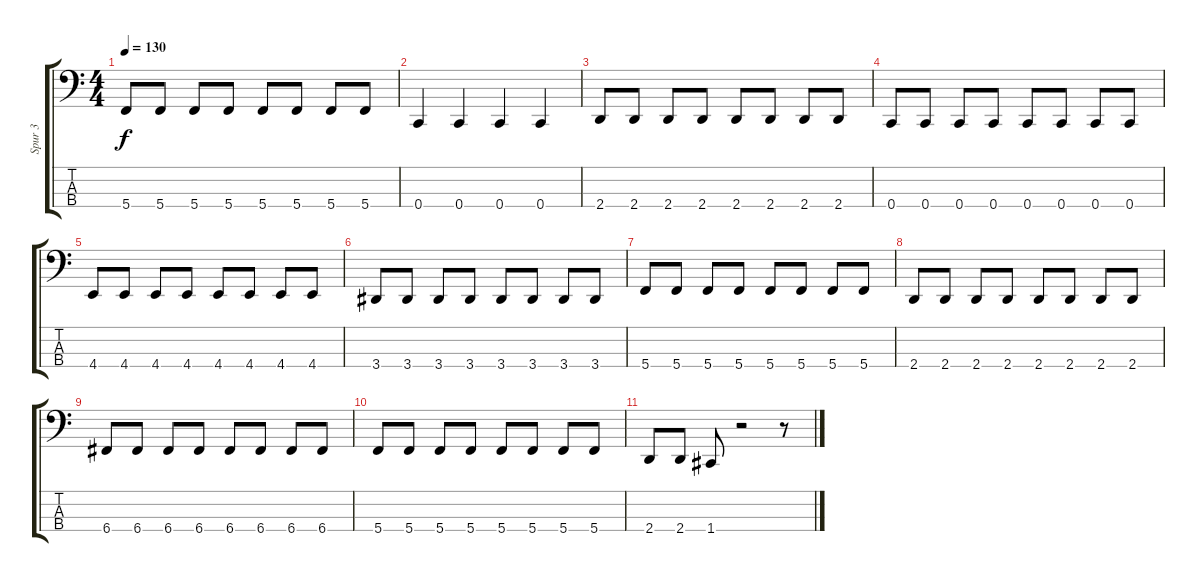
\track ("Spur 3" "Spur 3") {instrument electricbasspick}
\staff {score tabs}
\tuning (Eb2 Bb1 F1 C1) {hide}
\ts (4 4)
\tempo 130
\clef f4
\ks c
5.4.8{dy f} 5.4.8 5.4.8 5.4.8 5.4.8 5.4.8 5.4.8 5.4.8 |
0.4.4 0.4.4 0.4.4 0.4.4 |
2.4.8 2.4.8 2.4.8 2.4.8 2.4.8 2.4.8 2.4.8 2.4.8 |
0.4.8 0.4.8 0.4.8 0.4.8 0.4.8 0.4.8 0.4.8 0.4.8 |
4.4.8 4.4.8 4.4.8 4.4.8 4.4.8 4.4.8 4.4.8 4.4.8 |
3.4.8 3.4.8 3.4.8 3.4.8 3.4.8 3.4.8 3.4.8 3.4.8 |
5.4.8 5.4.8 5.4.8 5.4.8 5.4.8 5.4.8 5.4.8 5.4.8 |
2.4.8 2.4.8 2.4.8 2.4.8 2.4.8 2.4.8 2.4.8 2.4.8 |
6.4.8 6.4.8 6.4.8 6.4.8 6.4.8 6.4.8 6.4.8 6.4.8 |
5.4.8 5.4.8 5.4.8 5.4.8 5.4.8 5.4.8 5.4.8 5.4.8 |
2.4.8 2.4.8 1.4.8 r.2 r.8
